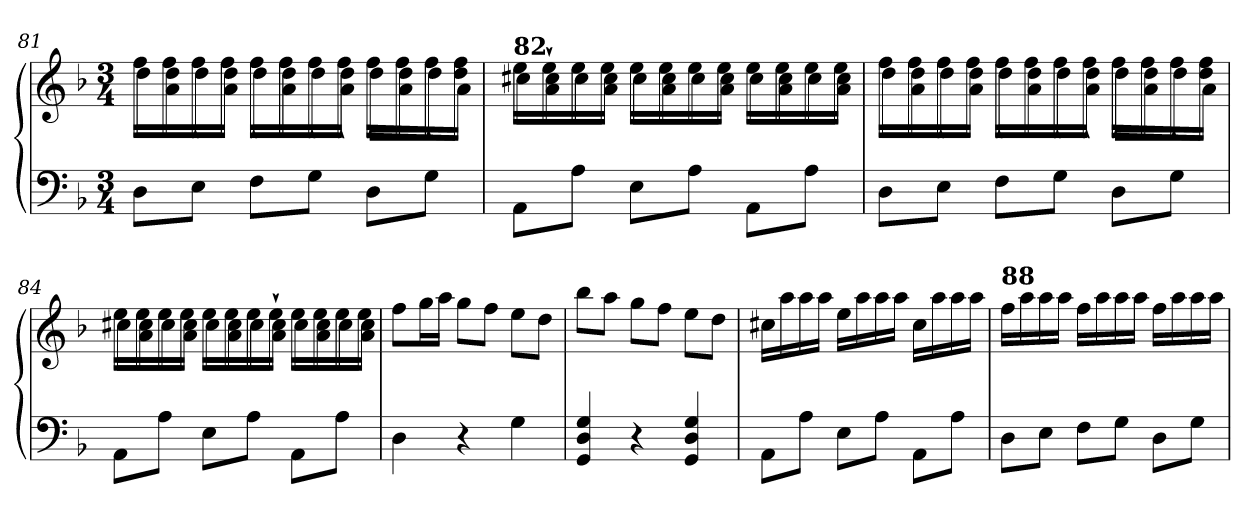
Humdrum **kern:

**kern	**kern
*part1	*part1
*staff2	*staff1
*clefF4	*clefG2
*k[b-]	*k[b-]
*M3/4	*M3/4
=81	=81
*	*^
8D\L	16ff\LL	16dd\LL
.	16ff\	16a\ 16dd\
8E\J	16ff\	16dd`\
.	16ff\JJ	16a\ 16dd\JJ
8F\L	16ff\LL	16dd`\LL
.	16ff\	16a\ 16dd\
8G\J	16ff\	16dd`\
.	16ff\JJ	16a\` 16dd\`JJ
8D\L	16ff\LL	16dd`\LL
.	16ff\	16a\ 16dd\
8G\J	16ff\	16dd`\
.	16dd\ 16ff\JJ	16a\JJ
=82	=82	=82
!	!LO:TX:a:B:t=82	!
8AA\L	16ee\LL	16cc#X\LL
.	16ee`\	16a\ 16cc#\
8A\J	16ee\	16cc#\
.	16ee\JJ	16a\ 16cc#\JJ
8E\L	16ee\LL	16cc#\LL
.	16ee\	16a\ 16cc#\
8A\J	16ee\	16cc#\
.	16ee\JJ	16a\ 16cc#\JJ
8AA\L	16ee\LL	16cc#\LL
.	16ee\	16a\ 16cc#\
8A\J	16ee\	16cc#\
.	16ee\JJ	16a\ 16cc#\JJ
!!LO:LB:g=z	!!
=83	=83	=83
8D\L	16ff\LL	16dd\LL
.	16ff\	16a\ 16dd\
8E\J	16ff\	16dd`\
.	16ff\JJ	16a\ 16dd\JJ
8F\L	16ff\LL	16dd`\LL
.	16ff\	16a\ 16dd\
8G\J	16ff\	16dd`\
.	16ff\JJ	16a\` 16dd\`JJ
8D\L	16ff\LL	16dd`\LL
.	16ff\	16a\ 16dd\
8G\J	16ff\	16dd`\
.	16dd\ 16ff\JJ	16a\JJ
=84	=84	=84
8AA\L	16ee\LL	16cc#X\LL
.	16ee\	16a\ 16cc#\
8A\J	16ee\	16cc#\
.	16ee\JJ	16a\ 16cc#\JJ
8E\L	16ee\LL	16cc#\LL
.	16ee\	16a\ 16cc#\
8A\J	16ee\	16cc#\
.	16ee`\JJ	16a\ 16cc#\JJ
8AA\L	16ee\LL	16cc#\LL
.	16ee\	16a\ 16cc#\
8A\J	16ee\	16cc#\
.	16ee\JJ	16a\ 16cc#\JJ
=85	=85	=85
!	!LO:TX:a:B:t=85	!
*	*v	*v
4D\	8ff\L
.	16gg\L
.	16aa\JJ
4r	8gg\L
.	8ff\J
4G\	8ee\L
.	8dd\J
=86	=86
4GG/ 4D/ 4G/	8bb-\L
.	8aa\J
4r	8gg\L
.	8ff\J
4GG/ 4D/ 4G/	8ee\L
.	8dd\J
!!LO:LB:g=z
=87	=87
8AA\L	16cc#X\LL
.	16aa\
8A\J	16aa\
.	16aa\JJ
8E\L	16ee\LL
.	16aa\
8A\J	16aa\
.	16aa\JJ
8AA\L	16cc#\LL
.	16aa\
8A\J	16aa\
.	16aa\JJ
=88	=88
!	!LO:TX:a:B:t=88
8D\L	16ff\LL
.	16aa\
8E\J	16aa\
.	16aa\JJ
8F\L	16ff\LL
.	16aa\
8G\J	16aa\
.	16aa\JJ
8D\L	16ff\LL
.	16aa\
8G\J	16aa\
.	16aa\JJ
=	=
*-	*-
